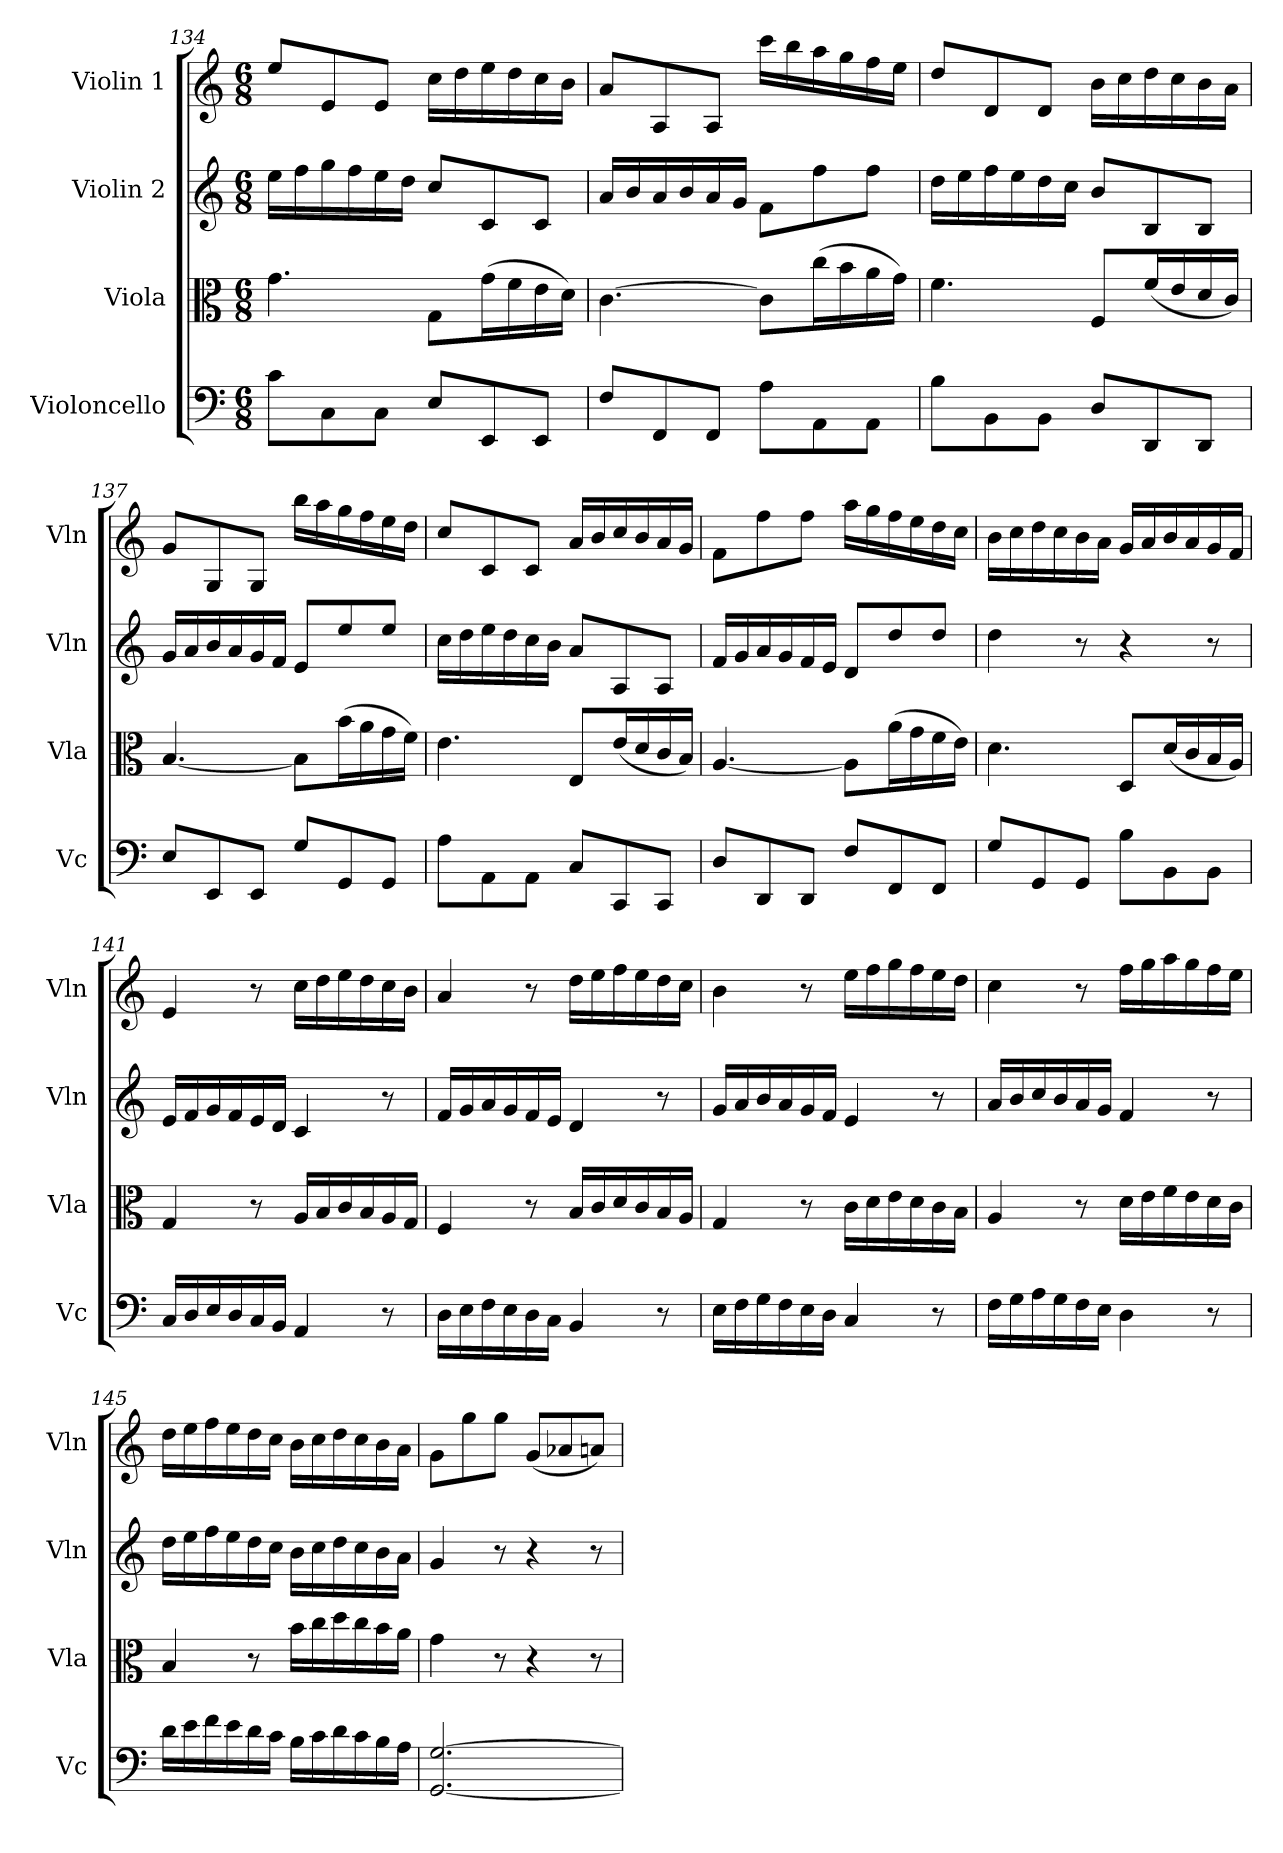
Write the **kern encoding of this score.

**kern	**kern	**kern	**kern
*part4	*part3	*part2	*part1
*staff4	*staff3	*staff2	*staff1
*I"Violoncello	*I"Viola	*I"Violin 2	*I"Violin 1
*I'Vc	*I'Vla	*I'Vln	*I'Vln
!!LO:PB:g=z
*clefF4	*clefC3	*clefG2	*clefG2
*k[]	*k[]	*k[]	*k[]
*M6/8	*M6/8	*M6/8	*M6/8
=134	=134	=134	=134
8c\L	4.g\	16ee\LL	8ee/L
.	.	16ff\	.
8C\	.	16gg\	8e/
.	.	16ff\	.
8C\J	.	16ee\	8e/J
.	.	16dd\JJ	.
8E/L	8G\L	8cc/L	16cc\LL
.	.	.	16dd\
8EE/	(16g\L	8c/	16ee\
.	16f\	.	16dd\
8EE/J	16e\	8c/J	16cc\
.	16d\JJ)	.	16b\JJ
=135	=135	=135	=135
8F/L	[4.c\	16a/LL	8a/L
.	.	16b/	.
8FF/	.	16a/	8A/
.	.	16b/	.
8FF/J	.	16a/	8A/J
.	.	16g/JJ	.
8A\L	8c\L]	8f\L	16ccc\LL
.	.	.	16bb\
8AA\	(16cc\L	8ff\	16aa\
.	16b\	.	16gg\
8AA\J	16a\	8ff\J	16ff\
.	16g\JJ)	.	16ee\JJ
=136	=136	=136	=136
8B\L	4.f\	16dd\LL	8dd/L
.	.	16ee\	.
8BB\	.	16ff\	8d/
.	.	16ee\	.
8BB\J	.	16dd\	8d/J
.	.	16cc\JJ	.
8D/L	8F/L	8b/L	16b\LL
.	.	.	16cc\
8DD/	(16f/L	8B/	16dd\
.	16e/	.	16cc\
8DD/J	16d/	8B/J	16b\
.	16c/JJ)	.	16a\JJ
!!LO:LB:g=z
=137	=137	=137	=137
8E/L	[4.B/	16g/LL	8g/L
.	.	16a/	.
8EE/	.	16b/	8G/
.	.	16a/	.
8EE/J	.	16g/	8G/J
.	.	16f/JJ	.
8G/L	8B\L]	8e/L	16bb\LL
.	.	.	16aa\
8GG/	(16b\L	8ee/	16gg\
.	16a\	.	16ff\
8GG/J	16g\	8ee/J	16ee\
.	16f\JJ)	.	16dd\JJ
=138	=138	=138	=138
8A\L	4.e\	16cc\LL	8cc/L
.	.	16dd\	.
8AA\	.	16ee\	8c/
.	.	16dd\	.
8AA\J	.	16cc\	8c/J
.	.	16b\JJ	.
8C/L	8E/L	8a/L	16a/LL
.	.	.	16b/
8CC/	(16e/L	8A/	16cc/
.	16d/	.	16b/
8CC/J	16c/	8A/J	16a/
.	16B/JJ)	.	16g/JJ
!!LO:LB:g=z
=139	=139	=139	=139
8D/L	[<4.A/	16f/LL	8f\L
.	.	16g/	.
8DD/	.	16a/	8ff\
.	.	16g/	.
8DD/J	.	16f/	8ff\J
.	.	16e/JJ	.
8F/L	8A\L]	8d/L	16aa\LL
.	.	.	16gg\
8FF/	(16a\L	8dd/	16ff\
.	16g\	.	16ee\
8FF/J	16f\	8dd/J	16dd\
.	16e\JJ)	.	16cc\JJ
=140	=140	=140	=140
8G/L	4.d\	4dd\	16b\LL
.	.	.	16cc\
8GG/	.	.	16dd\
.	.	.	16cc\
8GG/J	.	8r	16b\
.	.	.	16a\JJ
8B\L	8D/L	4r	16g/LL
.	.	.	16a/
8BB\	(16d/L	.	16b/
.	16c/	.	16a/
8BB\J	16B/	8r	16g/
.	16A/JJ)	.	16f/JJ
=141	=141	=141	=141
16C/LL	4G/	16e/LL	4e/
16D/	.	16f/	.
16E/	.	16g/	.
16D/	.	16f/	.
16C/	8r	16e/	8r
16BB/JJ	.	16d/JJ	.
4AA/	16A/LL	4c/	16cc\LL
.	16B/	.	16dd\
.	16c/	.	16ee\
.	16B/	.	16dd\
8r	16A/	8r	16cc\
.	16G/JJ	.	16b\JJ
!!LO:LB:g=z
=142	=142	=142	=142
16D\LL	4F/	16f/LL	4a/
16E\	.	16g/	.
16F\	.	16a/	.
16E\	.	16g/	.
16D\	8r	16f/	8r
16C\JJ	.	16e/JJ	.
4BB/	16B/LL	4d/	16dd\LL
.	16c/	.	16ee\
.	16d/	.	16ff\
.	16c/	.	16ee\
8r	16B/	8r	16dd\
.	16A/JJ	.	16cc\JJ
=143	=143	=143	=143
16E\LL	4G/	16g/LL	4b\
16F\	.	16a/	.
16G\	.	16b/	.
16F\	.	16a/	.
16E\	8r	16g/	8r
16D\JJ	.	16f/JJ	.
4C/	16c\LL	4e/	16ee\LL
.	16d\	.	16ff\
.	16e\	.	16gg\
.	16d\	.	16ff\
8r	16c\	8r	16ee\
.	16B\JJ	.	16dd\JJ
!!LO:LB:g=z
=144	=144	=144	=144
16F\LL	4A/	16a/LL	4cc\
16G\	.	16b/	.
16A\	.	16cc/	.
16G\	.	16b/	.
16F\	8r	16a/	8r
16E\JJ	.	16g/JJ	.
4D\	16d\LL	4f/	16ff\LL
.	16e\	.	16gg\
.	16f\	.	16aa\
.	16e\	.	16gg\
8r	16d\	8r	16ff\
.	16c\JJ	.	16ee\JJ
=145	=145	=145	=145
16d\LL	4B/	16dd\LL	16dd\LL
16e\	.	16ee\	16ee\
16f\	.	16ff\	16ff\
16e\	.	16ee\	16ee\
16d\	8r	16dd\	16dd\
16c\JJ	.	16cc\JJ	16cc\JJ
16B\LL	16b\LL	16b\LL	16b\LL
16c\	16cc\	16cc\	16cc\
16d\	16dd\	16dd\	16dd\
16c\	16cc\	16cc\	16cc\
16B\	16b\	16b\	16b\
16A\JJ	16a\JJ	16a\JJ	16a\JJ
=146	=146	=146	=146
[2.GG/ [2.G/	4g\	4g/	8g\L
.	.	.	8gg\
.	8r	8r	8gg\J
.	4r	4r	(8g/L
.	.	.	8a-X/
.	8r	8r	8an/J)
=	=	=	=
*-	*-	*-	*-
